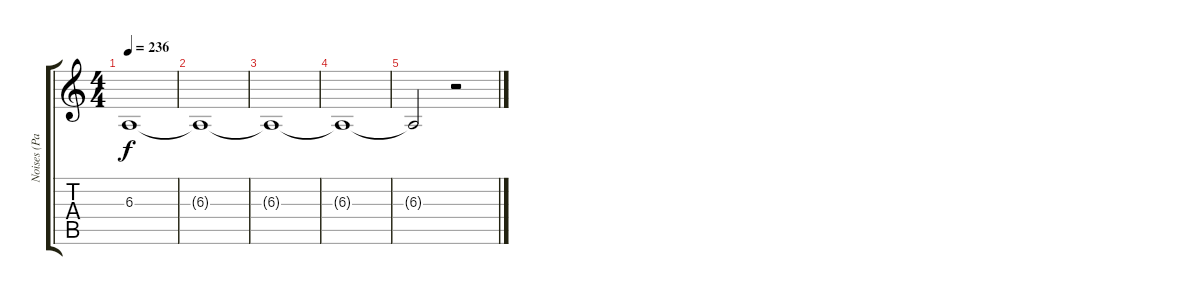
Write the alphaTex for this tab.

\track ("Noises (Pad 2 Warm)" "Noises (Pa") {instrument pad2warm}
\staff {score tabs}
\tuning (C4 G3 Eb3 Bb2 F2 C2) {hide}
\ts (4 4)
\tempo 236
\clef g2
\ks c
6.3{t}.1{dy f} |
6.3{t}.1 |
6.3{t}.1 |
6.3{t}.1 |
6.3{t}.2 r.2
